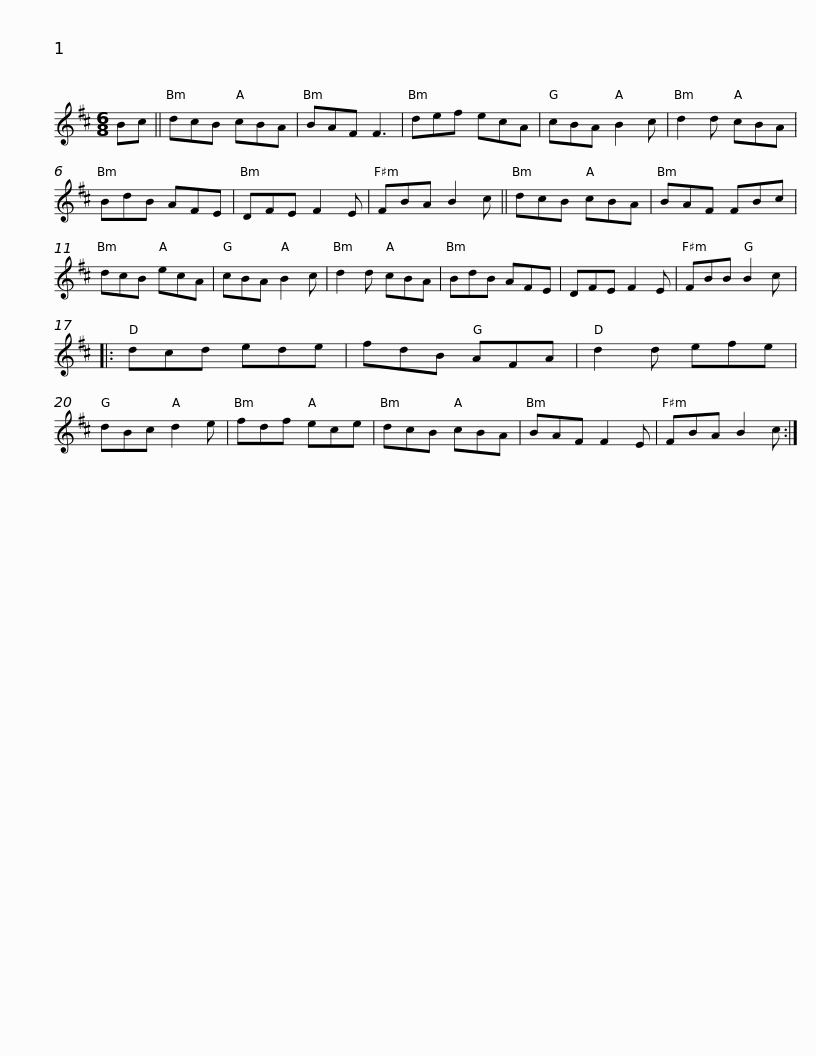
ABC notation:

X:1
L:1/8
M:6/8
I:linebreak $
K:Bmin
V:1 treble
V:1
 Bc || dcB cBA | BAF F3 | def ecA | cBA B2 c | %5
 d2 d cBA | BdB AFE | DFE F2 E |$ FBA B2 c || dcB cBA | %10
 BAF FBc | dcB ecA | cBA B2 c | d2 d cBA | BdB AFE | %15
 DFE F2 E |$ FBB B2 c |: dcd ede | fdB AFA | d2 d efe | %20
 dBc d2 e | fdf ece | dcB cBA | BAF F2 E |$ FBA B2 c :| %25
